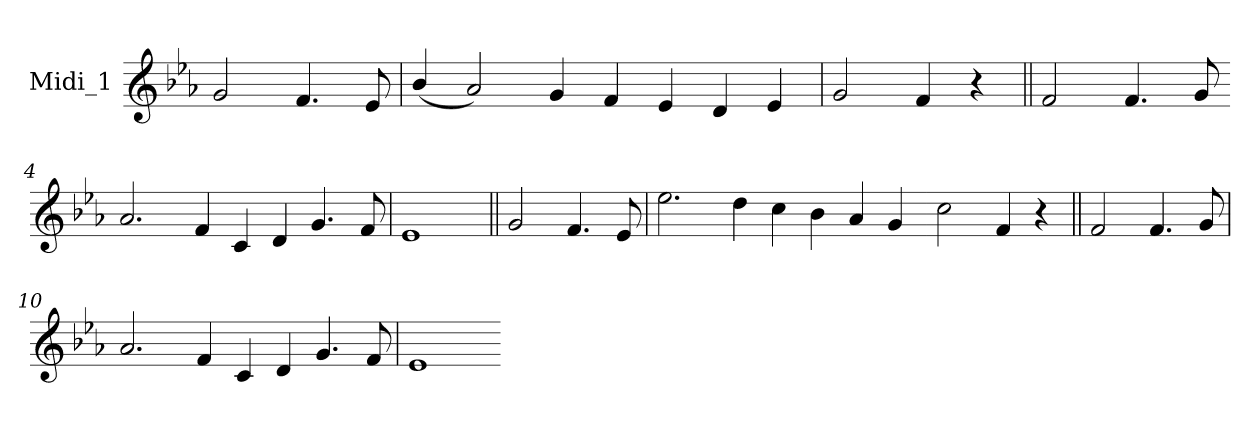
**kern
*part1
*staff1
*I"Midi_1
*clefG2
*k[b-e-a-]
*E-:
=
2g
4.f
8e-
=1
(<4b-/
2a-)
4g
4f
4e-
4d
4e-
=2
2g
4f
4r
=3||
2f
4.f
8g
!!LO:LB:g=z
=4-
2.a-
4f
4c
4d
4.g
8f
=5
1e-
=6||
2g
4.f
8e-
=7
2.ee-
4dd
4cc
4b-
4a-
4g
!!LO:LB:g=z
=8-
2cc
4f
4r
=9||
2f
4.f
8g
=10
2.a-
4f
4c
4d
4.g
8f
=11
1e-
=-
*-
